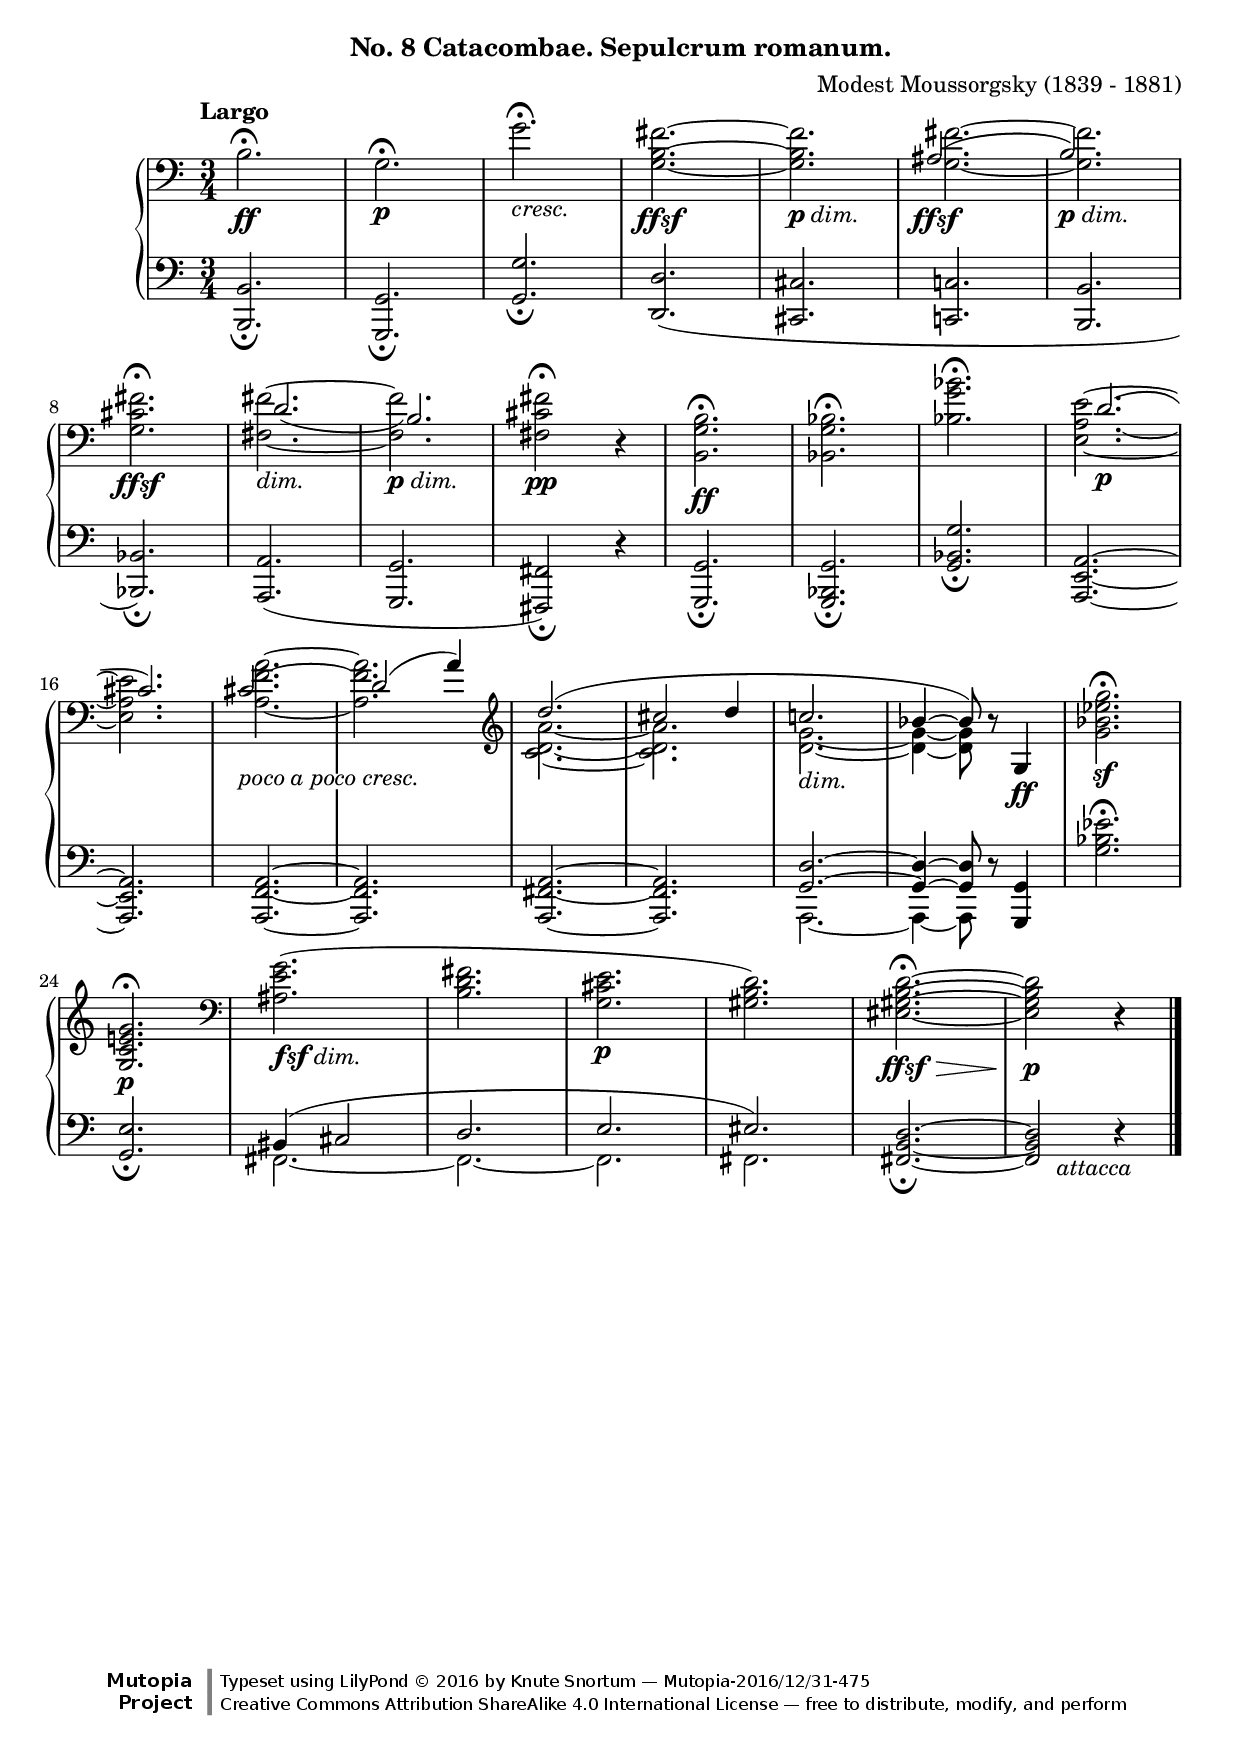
%...+....1....+....2....+....3....+....4....+....5....+....6....+....7....+....
\version "2.18.2"
\language "english"

\header {
  %title        = "Catacombae. Sepulcrum romanum."
  composer     = "Modest Moussorgsky (1839 - 1881)"
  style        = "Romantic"
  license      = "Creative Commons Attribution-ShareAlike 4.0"
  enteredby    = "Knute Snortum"
  date         = "1874"
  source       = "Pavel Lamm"

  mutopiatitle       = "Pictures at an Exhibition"
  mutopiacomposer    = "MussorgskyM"
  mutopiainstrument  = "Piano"
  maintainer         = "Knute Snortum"
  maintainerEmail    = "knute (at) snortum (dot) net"
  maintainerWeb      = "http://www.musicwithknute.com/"

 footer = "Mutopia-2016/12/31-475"
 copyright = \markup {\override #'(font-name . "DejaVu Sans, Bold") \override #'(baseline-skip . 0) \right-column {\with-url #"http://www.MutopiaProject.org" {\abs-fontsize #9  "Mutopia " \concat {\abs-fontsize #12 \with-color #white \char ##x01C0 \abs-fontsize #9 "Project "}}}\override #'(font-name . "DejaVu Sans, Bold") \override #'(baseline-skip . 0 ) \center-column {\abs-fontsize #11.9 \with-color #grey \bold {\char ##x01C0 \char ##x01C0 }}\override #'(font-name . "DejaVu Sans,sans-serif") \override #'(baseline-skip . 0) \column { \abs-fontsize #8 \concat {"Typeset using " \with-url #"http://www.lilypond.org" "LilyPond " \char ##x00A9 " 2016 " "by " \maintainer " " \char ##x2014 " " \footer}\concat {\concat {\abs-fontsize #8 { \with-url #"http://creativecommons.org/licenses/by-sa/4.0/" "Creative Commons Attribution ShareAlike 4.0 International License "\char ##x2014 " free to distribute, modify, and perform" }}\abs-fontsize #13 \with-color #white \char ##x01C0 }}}
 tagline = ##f
}

#(define (myDynamics dynamic)
    (if (equal? dynamic "ffsf")
      0.95
      (default-dynamic-absolute-volume dynamic)))

dimin = \markup { \italic "dim." }
cres = \markup { \italic "cresc." }
pocoCresc = \markup { \whiteout { \italic "poco a poco cresc." } }
attacca = \markup { \italic "     attacca" }
ffsf = #(make-dynamic-script "ffsf")
fsfdim = \markup { \dynamic "fsf" \italic "dim." }
pdim = \markup { \dynamic "p" \italic "dim." }

forceShiftBack = \override NoteColumn.force-hshift = #-1.2
forceShiftOn = \override NoteColumn.force-hshift = #1.2
forceShiftOff = \override NoteColumn.force-hshift = #0
adjustTextY = \once \override TextScript.Y-offset = #-6

slurAdjustOne = \shape #'((0.0 . 0.0) (0.0 . 0.5) (0.0 . 0.5) (-1.0 . 1.0)) Slur
slurAdjustTwo = \shape #'(
  ((0.0 . 0.0) (0.0 . -0.5) (0.0 . 0.0) (0.0 . -0.5))
  ((0.0 . 1.0) (0.0 . 0.0) (0.0 . 0.0) (0.0 . 0.0))
)Slur

upper = \relative c' {
  \tempo "Largo"
  | b2. \ff \fermata
  | g2. \p \fermata
  | g'2. _\cres \fermata
  | <g, b fs'>2. ~ _\ffsf
  | q _\pdim
  |
  <<
    { \forceShiftBack as2. ( _\ffsf | b2. _\pdim ) }
    \\
    { \forceShiftOff <g _~ fs' ^~ >2. | q2. }
  >>
  \break

  \barNumberCheck #8
  | <g cs fs>2. _\ffsf \fermata
  |
  <<
    { \forceShiftOn \slurAdjustOne d'2. _( | b2. ) }
    \\
    { \forceShiftOff <fs _~ fs' ^~>2. _\dimin | q _\pdim }

  >>
  | <fs cs' fs>2 \pp \fermata r4
  | <b, g' b>2. \ff \fermata
  | <bf g' bf>2. \fermata
  | <bf' g' bf>2. \fermata
  |
  <<
    { \forceShiftOn \slurAdjustTwo d2. ( \p | cs2. ) } % bar #16
    \\
    { <e, _~ a ~ e' ^~> | q }
  >>
  |
  <<
    { \forceShiftBack \adjustTextY cs'2. _\pocoCresc | \forceShiftOn d2 ( a'4 ) }
    \\
    { <a ^~ f ^~ a, _~ >2. | q }
  >>
  \clef treble
  |
  <<
    { \forceShiftOff d2. ( | cs2 d4 | c2. _\dimin | bf4 ~ bf8 ) }
    \\
    { <c, d a'>2. ~ | q2. | <d g>2. ~ | q4 ~ q8 }
  >>
  r8 g,4 \ff
  | <g' bf ef g>2. \sf \fermata
  \break

  \barNumberCheck #24
  | <g, c e g>2. \p \fermata
  \clef bass
  | <as e' g>2. ( _\fsfdim
  | <b d fs>2.
  | <g cs e>2. \p
  | <gs b d>2. )
  | <es gs b d>2. ~ \ffsf \> \fermata
  | q2 \p r4
  | \bar "|."
}

lower = \relative c {
  | <b b,>2. _\fermata
  | <g g,>2. _\fermata
  | <g' g,>2. _\fermata
  | <d d,>2. (
  | <cs cs,>2.
  | <c c,>2.
  | <b b,>2.

  \barNumberCheck #8
  | <bf bf,>2. ) _\fermata
  | <a a,>2. (
  | <g g,>2.
  | <fs fs,>2 ) _\fermata r4
  | <g g,>2. _\fermata
  | <g bf, g>2. _\fermata
  | <g' bf, g>2. _\fermata
  | <a, e a,>2. ~
  \break

  \barNumberCheck #16
  | q2.
  | <a f a,>2. ~
  | q2.
  | <a fs a,>2. ~
  | q2.
  | << { <g d'>2. ~ | q4 ~ q8 } \\ { a,2. ~ | a4 ~ a8 } >> r8 <g' g,>4
  | <g' bf ef>2. \fermata
  \break

  | <g, e'>2. _\fermata
  |
  <<
    { bs4 ( cs2 | d2. | e2. | es2. ) }
    \\
    { fs,2. ~ | fs2. ~ | fs2. | fs2. }
  >>
  | <fs b d>2. ~ _\fermata
  | q2 _\attacca r4
  |
}

global = {
  \clef bass
  \time 3/4
  \accidentalStyle piano
}

\bookpart {
  \header {
    subtitle = "No. 8 Catacombae. Sepulcrum romanum."
  }
  \score {
    \new PianoStaff <<
      \set Score.dynamicAbsoluteVolumeFunction = #myDynamics
      \new Staff = "up" {
        %\set Score.dynamicAbsoluteVolumeFunction = #myDynamics
        \global
        \upper
      }
      \new Staff = "down" {
        \global
        \lower
      }
    >>
    \layout {
    }
    \midi {
      \tempo 4 = 60
    }
  }
}
